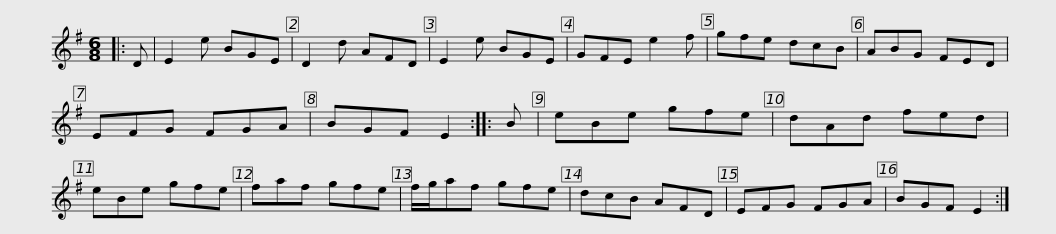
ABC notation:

X:1
L:1/8
M:6/8
I:linebreak $
K:Emin
V:1 treble
V:1
|: D | E2 e BGE | D2 d AFD | E2 e BGE | GFE e2 f | %5
 gfe dcB | ABG FED | EFG FGA |$ BGF E2 :: B | %10
 eBe gfe | dAd fed | eBe gfe | faf gfe | f/g/af gfe | %15
 dcB AFD |$ EFG FGA | BGF E2 :| %18
